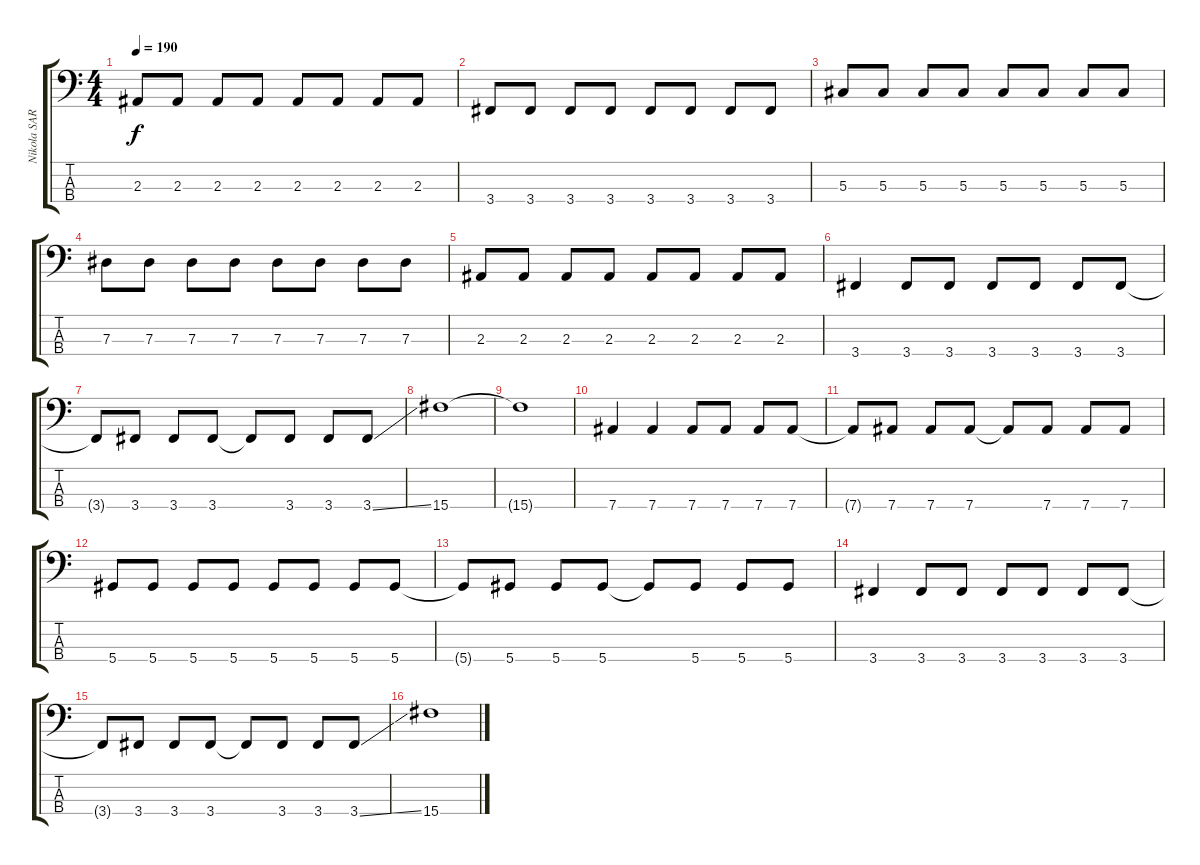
\track ("Nikola SARCEVIC" "Nikola SAR") {instrument electricbasspick}
\staff {score tabs}
\tuning (Gb2 Db2 Ab1 Eb1) {hide}
\ts (4 4)
\tempo 190
\clef f4
\ks c
2.3.8{dy f} 2.3.8 2.3.8 2.3.8 2.3.8 2.3.8 2.3.8 2.3.8 |
3.4.8 3.4.8 3.4.8 3.4.8 3.4.8 3.4.8 3.4.8 3.4.8 |
5.3.8 5.3.8 5.3.8 5.3.8 5.3.8 5.3.8 5.3.8 5.3.8 |
7.3.8 7.3.8 7.3.8 7.3.8 7.3.8 7.3.8 7.3.8 7.3.8 |
2.3.8 2.3.8 2.3.8 2.3.8 2.3.8 2.3.8 2.3.8 2.3.8 |
3.4.4 3.4.8 3.4.8 3.4.8 3.4.8 3.4.8 3.4.8 |
3.4{t}.8 3.4.8 3.4.8 3.4.8 3.4{t}.8 3.4.8 3.4.8 3.4{ss}.8 |
15.4.1 |
15.4{t}.1 |
7.4.4 7.4.4 7.4.8 7.4.8 7.4.8 7.4.8 |
7.4{t}.8 7.4.8 7.4.8 7.4.8 7.4{t}.8 7.4.8 7.4.8 7.4.8 |
5.4.8 5.4.8 5.4.8 5.4.8 5.4.8 5.4.8 5.4.8 5.4.8 |
5.4{t}.8 5.4.8 5.4.8 5.4.8 5.4{t}.8 5.4.8 5.4.8 5.4.8 |
3.4.4 3.4.8 3.4.8 3.4.8 3.4.8 3.4.8 3.4.8 |
3.4{t}.8 3.4.8 3.4.8 3.4.8 3.4{t}.8 3.4.8 3.4.8 3.4{ss}.8 |
15.4.1
